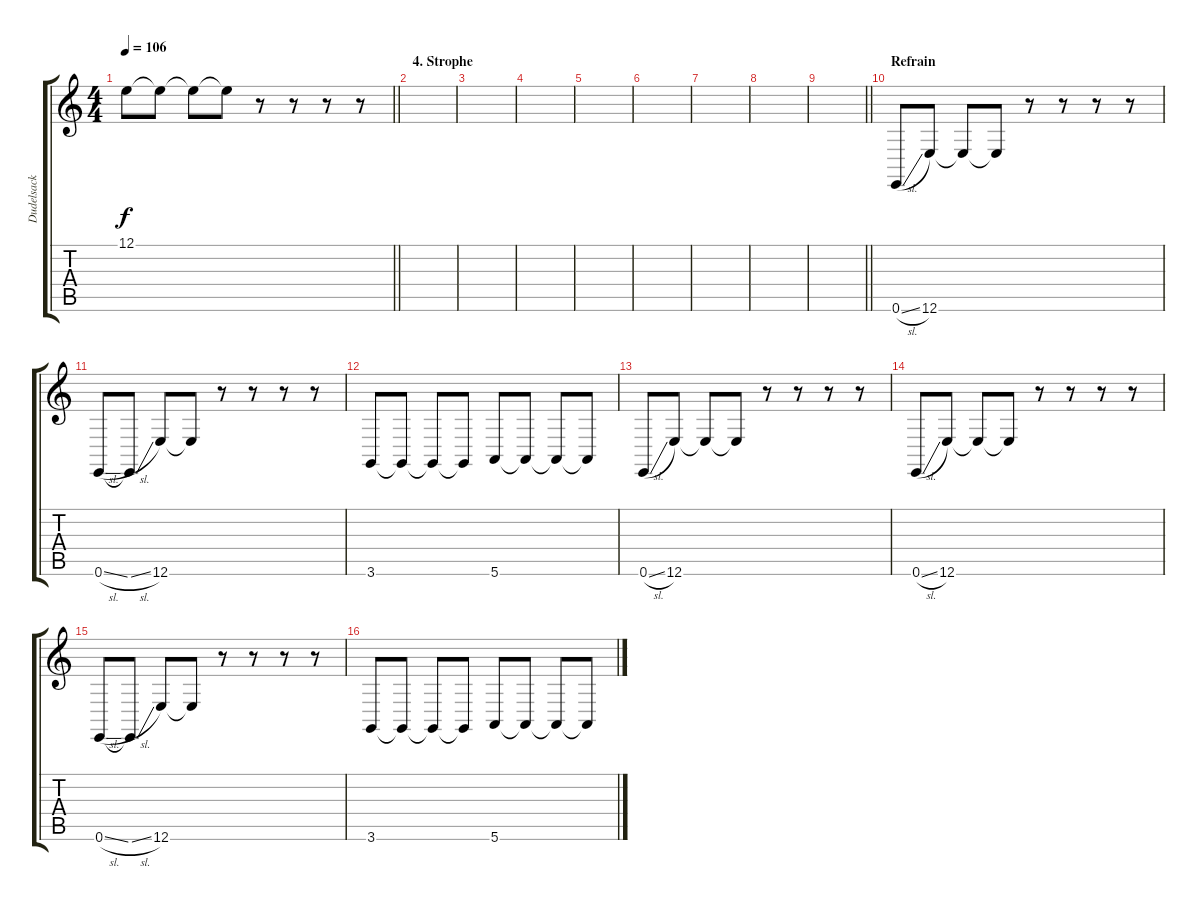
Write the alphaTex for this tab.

\track ("Dudelsack" "Dudelsack") {instrument fiddle}
\staff {score tabs}
\tuning (E4 B3 G3 D3 A2 E2) {hide}
\ts (4 4)
\tempo 106
\clef g2
\barLineRight lightlight
\ks c
12.1{t}.8{dy f} 12.1{t}.8 12.1{t}.8 12.1{t}.8 r.8 r.8 r.8 r.8 |
\section ("" "4. Strophe")
|
|
|
|
|
|
|
\barLineRight lightlight
|
\section ("" "Refrain")
0.6{sl}.8 12.6.8 12.6{t}.8 12.6{t}.8 r.8 r.8 r.8 r.8 |
0.6{sl}.8 0.6{sl t}.8 12.6.8 12.6{t}.8 r.8 r.8 r.8 r.8 |
3.6.8 3.6{t}.8 3.6{t}.8 3.6{t}.8 5.6.8 5.6{t}.8 5.6{t}.8 5.6{t}.8 |
0.6{sl}.8 12.6.8 12.6{t}.8 12.6{t}.8 r.8 r.8 r.8 r.8 |
0.6{sl}.8 12.6.8 12.6{t}.8 12.6{t}.8 r.8 r.8 r.8 r.8 |
0.6{sl}.8 0.6{sl t}.8 12.6.8 12.6{t}.8 r.8 r.8 r.8 r.8 |
3.6.8 3.6{t}.8 3.6{t}.8 3.6{t}.8 5.6.8 5.6{t}.8 5.6{t}.8 5.6{t}.8
